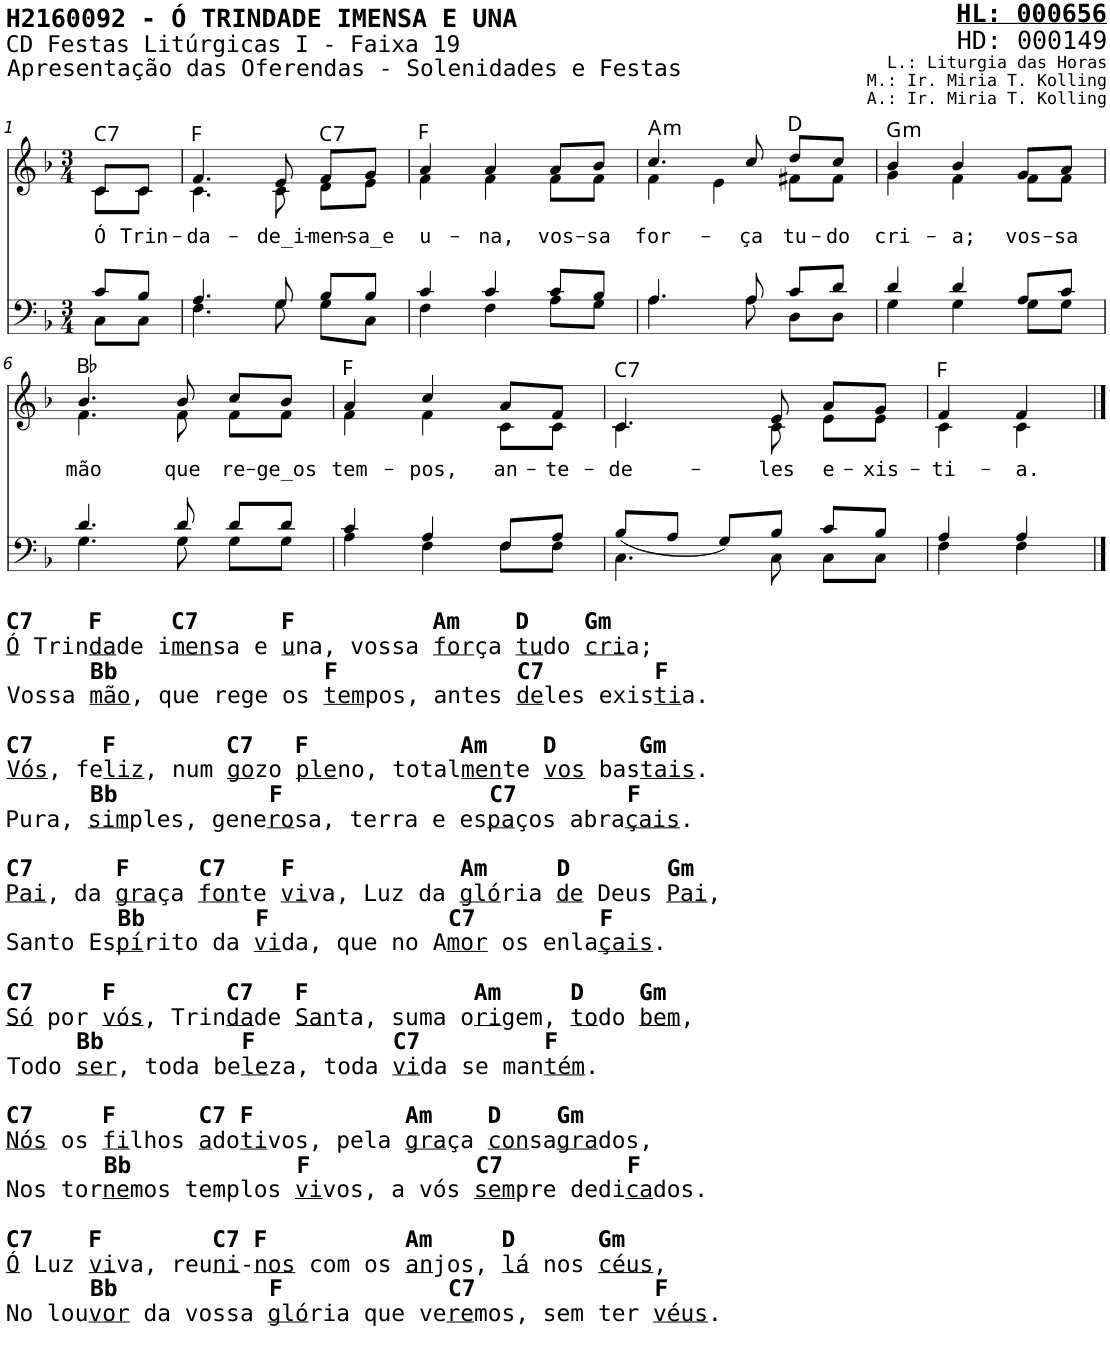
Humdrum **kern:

**kern	**kern	**text	**harte
*part2	*part1	*part1	*part1
*staff2	*staff1	*staff1	*
*I"Homens	*I"Mulheres	*	*
*stria5	*stria5	*	*
*clefF4	*clefG2	*	*
*k[b-]	*k[b-]	*	*
*M3/4	*M3/4	*	*
=1	=1	=1	=1
*^	*	*	*
*	*^	*	*	*
!	!	!	!	!LO:LY:b	!LO:H:kt=7
*	*	*	*^	*	*
2.ryy	8c/L	8C\L	8c/L	8c\L	Ó	C:7
!	!	!	!	!	!LO:LY:b	!
.	8B-/J	8C\J	8c/J	8c\J	Trin-	.
.	2ryy	2ryy	2ryy	2ryy	.	.
=2	=2	=2	=2	=2	=2	=2
!	!	!	!	!	!LO:LY:b	!
2.ryy	4.A/	4.F\	4.f/	4.c\	-da-	F:maj
!	!	!	!	!	!LO:LY:b	!
.	8G/	8G\	8e/	8c\	-de_i-	.
!	!	!	!	!	!LO:LY:b	!LO:H:kt=7
.	8B-/L	8G\L	8f/L	8d\L	-men-	C:7
!	!	!	!	!	!LO:LY:b	!
.	8B-/J	8C\J	8g/J	8e\J	-sa_e	.
=3	=3	=3	=3	=3	=3	=3
!	!	!	!	!	!LO:LY:b	!
2.ryy	4c/	4F\	4a/	4f\	u-	F:maj
!	!	!	!	!	!LO:LY:b	!
.	4c/	4F\	4a/	4f\	-na,	.
!	!	!	!	!	!LO:LY:b	!
.	8c/L	8A\L	8a/L	8f\L	vos-	.
!	!	!	!	!	!LO:LY:b	!
.	8B-/J	8G\J	8b-/J	8f\J	-sa	.
=4	=4	=4	=4	=4	=4	=4
!	!	!	!	!	!LO:LY:b	!LO:H:kt=m
2.ryy	4.A/	4.A\	4.cc/	4f\	for-	A:min
.	.	.	.	4e\	.	.
!	!	!	!	!	!LO:LY:b	!
.	8A/	8A\	8cc/	.	-ça	.
!	!	!	!	!	!LO:LY:b	!
.	8c/L	8D\L	8dd/L	8f#X\L	tu-	D:maj
!	!	!	!	!	!LO:LY:b	!
.	8d/J	8D\J	8cc/J	8f#\J	-do	.
=5	=5	=5	=5	=5	=5	=5
!	!	!	!	!	!LO:LY:b	!LO:H:kt=m
2.ryy	4d/	4G\	4b-/	4g\	cri-	G:min
!	!	!	!	!	!LO:LY:b	!
.	4d/	4G\	4b-/	4f\	-a;	.
!	!	!	!	!	!LO:LY:b	!
.	8A/L	8G\L	8g/L	8f\L	vos-	.
!	!	!	!	!	!LO:LY:b	!
.	8c/J	8G\J	8a/J	8f\J	-sa	.
!!LO:LB:g=z	!!
=6	=6	=6	=6	=6	=6	=6
!LO:TX:b:B:t=C7    F     C7      F          Am    D    Gm	!	!	!	!	!	!
!LO:TX:b:t=Ó	!	!	!	!	!	!
!LO:TX:b:t=Trin	!	!	!	!	!	!
!LO:TX:b:t=da	!	!	!	!	!	!
!LO:TX:b:t=de i	!	!	!	!	!	!
!LO:TX:b:t=men	!	!	!	!	!	!
!LO:TX:b:t=sa e	!	!	!	!	!	!
!LO:TX:b:t=u	!	!	!	!	!	!
!LO:TX:b:t=na, vossa	!	!	!	!	!	!
!LO:TX:b:t=for	!	!	!	!	!	!
!LO:TX:b:t=ça	!	!	!	!	!	!
!LO:TX:b:t=tu	!	!	!	!	!	!
!LO:TX:b:t=do	!	!	!	!	!	!
!LO:TX:b:t=cri	!	!	!	!	!	!
!LO:TX:b:t=a;	!	!	!	!	!	!
!LO:TX:b:B:t=Bb               F             C7        F	!	!	!	!	!	!
!LO:TX:b:t=Vossa	!	!	!	!	!	!
!LO:TX:b:t=mão	!	!	!	!	!	!
!LO:TX:b:t=, que rege os	!	!	!	!	!	!
!LO:TX:b:t=tem	!	!	!	!	!	!
!LO:TX:b:t=pos, antes	!	!	!	!	!	!
!LO:TX:b:t=de	!	!	!	!	!	!
!LO:TX:b:t=les exis	!	!	!	!	!	!
!LO:TX:b:t=ti	!	!	!	!	!	!
!LO:TX:b:t=a.	!	!	!	!	!	!
!LO:TX:b:B:t=C7     F        C7   F           Am    D      Gm	!	!	!	!	!	!
!LO:TX:b:t=Vós	!	!	!	!	!	!
!LO:TX:b:t=, fe	!	!	!	!	!	!
!LO:TX:b:t=liz	!	!	!	!	!	!
!LO:TX:b:t=, num	!	!	!	!	!	!
!LO:TX:b:t=go	!	!	!	!	!	!
!LO:TX:b:t=zo	!	!	!	!	!	!
!LO:TX:b:t=ple	!	!	!	!	!	!
!LO:TX:b:t=no, total	!	!	!	!	!	!
!LO:TX:b:t=men	!	!	!	!	!	!
!LO:TX:b:t=te	!	!	!	!	!	!
!LO:TX:b:t=vos	!	!	!	!	!	!
!LO:TX:b:t=bas	!	!	!	!	!	!
!LO:TX:b:t=tais	!	!	!	!	!	!
!LO:TX:b:t=.	!	!	!	!	!	!
!LO:TX:b:B:t=Bb           F               C7        F	!	!	!	!	!	!
!LO:TX:b:t=Pura,	!	!	!	!	!	!
!LO:TX:b:t=sim	!	!	!	!	!	!
!LO:TX:b:t=ples, gene	!	!	!	!	!	!
!LO:TX:b:t=ro	!	!	!	!	!	!
!LO:TX:b:t=sa, terra e es	!	!	!	!	!	!
!LO:TX:b:t=pa	!	!	!	!	!	!
!LO:TX:b:t=ços abra	!	!	!	!	!	!
!LO:TX:b:t=çais	!	!	!	!	!	!
!LO:TX:b:t=.	!	!	!	!	!	!
!LO:TX:b:B:t=C7      F     C7    F            Am     D       Gm	!	!	!	!	!	!
!LO:TX:b:t=Pai	!	!	!	!	!	!
!LO:TX:b:t=, da	!	!	!	!	!	!
!LO:TX:b:t=gra	!	!	!	!	!	!
!LO:TX:b:t=ça	!	!	!	!	!	!
!LO:TX:b:t=fon	!	!	!	!	!	!
!LO:TX:b:t=te	!	!	!	!	!	!
!LO:TX:b:t=vi	!	!	!	!	!	!
!LO:TX:b:t=va, Luz da	!	!	!	!	!	!
!LO:TX:b:t=gló	!	!	!	!	!	!
!LO:TX:b:t=ria	!	!	!	!	!	!
!LO:TX:b:t=de	!	!	!	!	!	!
!LO:TX:b:t=Deus	!	!	!	!	!	!
!LO:TX:b:t=Pai	!	!	!	!	!	!
!LO:TX:b:t=,	!	!	!	!	!	!
!LO:TX:b:B:t=Bb        F             C7         F	!	!	!	!	!	!
!LO:TX:b:t=Santo Es	!	!	!	!	!	!
!LO:TX:b:t=pí	!	!	!	!	!	!
!LO:TX:b:t=rito da	!	!	!	!	!	!
!LO:TX:b:t=vi	!	!	!	!	!	!
!LO:TX:b:t=da, que no A	!	!	!	!	!	!
!LO:TX:b:t=mor	!	!	!	!	!	!
!LO:TX:b:t=os enla	!	!	!	!	!	!
!LO:TX:b:t=çais	!	!	!	!	!	!
!LO:TX:b:t=.	!	!	!	!	!	!
!LO:TX:b:B:t=C7     F        C7   F            Am     D    Gm	!	!	!	!	!	!
!LO:TX:b:t=Só	!	!	!	!	!	!
!LO:TX:b:t=por	!	!	!	!	!	!
!LO:TX:b:t=vós	!	!	!	!	!	!
!LO:TX:b:t=, Trin	!	!	!	!	!	!
!LO:TX:b:t=da	!	!	!	!	!	!
!LO:TX:b:t=de	!	!	!	!	!	!
!LO:TX:b:t=San	!	!	!	!	!	!
!LO:TX:b:t=ta, suma o	!	!	!	!	!	!
!LO:TX:b:t=ri	!	!	!	!	!	!
!LO:TX:b:t=gem,	!	!	!	!	!	!
!LO:TX:b:t=to	!	!	!	!	!	!
!LO:TX:b:t=do	!	!	!	!	!	!
!LO:TX:b:t=bem	!	!	!	!	!	!
!LO:TX:b:t=,	!	!	!	!	!	!
!LO:TX:b:B:t=Bb          F          C7         F	!	!	!	!	!	!
!LO:TX:b:t=Todo	!	!	!	!	!	!
!LO:TX:b:t=ser	!	!	!	!	!	!
!LO:TX:b:t=, toda be	!	!	!	!	!	!
!LO:TX:b:t=le	!	!	!	!	!	!
!LO:TX:b:t=za, toda	!	!	!	!	!	!
!LO:TX:b:t=vi	!	!	!	!	!	!
!LO:TX:b:t=da se man	!	!	!	!	!	!
!LO:TX:b:t=tém	!	!	!	!	!	!
!LO:TX:b:t=.	!	!	!	!	!	!
!LO:TX:b:B:t=C7     F      C7 F           Am    D    Gm	!	!	!	!	!	!
!LO:TX:b:t=Nós	!	!	!	!	!	!
!LO:TX:b:t=os	!	!	!	!	!	!
!LO:TX:b:t=fi	!	!	!	!	!	!
!LO:TX:b:t=lhos	!	!	!	!	!	!
!LO:TX:b:t=a	!	!	!	!	!	!
!LO:TX:b:t=do	!	!	!	!	!	!
!LO:TX:b:t=ti	!	!	!	!	!	!
!LO:TX:b:t=vos, pela	!	!	!	!	!	!
!LO:TX:b:t=gra	!	!	!	!	!	!
!LO:TX:b:t=ça	!	!	!	!	!	!
!LO:TX:b:t=con	!	!	!	!	!	!
!LO:TX:b:t=sa	!	!	!	!	!	!
!LO:TX:b:t=gra	!	!	!	!	!	!
!LO:TX:b:t=dos,	!	!	!	!	!	!
!LO:TX:b:B:t=Bb            F            C7         F	!	!	!	!	!	!
!LO:TX:b:t=Nos tor	!	!	!	!	!	!
!LO:TX:b:t=ne	!	!	!	!	!	!
!LO:TX:b:t=mos templos	!	!	!	!	!	!
!LO:TX:b:t=vi	!	!	!	!	!	!
!LO:TX:b:t=vos, a vós	!	!	!	!	!	!
!LO:TX:b:t=sem	!	!	!	!	!	!
!LO:TX:b:t=pre dedi	!	!	!	!	!	!
!LO:TX:b:t=ca	!	!	!	!	!	!
!LO:TX:b:t=dos.	!	!	!	!	!	!
!LO:TX:b:B:t=C7    F        C7 F          Am     D      Gm	!	!	!	!	!	!
!LO:TX:b:t=Ó	!	!	!	!	!	!
!LO:TX:b:t=Luz	!	!	!	!	!	!
!LO:TX:b:t=vi	!	!	!	!	!	!
!LO:TX:b:t=va, reu	!	!	!	!	!	!
!LO:TX:b:t=ni	!	!	!	!	!	!
!LO:TX:b:t=-	!	!	!	!	!	!
!LO:TX:b:t=nos	!	!	!	!	!	!
!LO:TX:b:t=com os	!	!	!	!	!	!
!LO:TX:b:t=an	!	!	!	!	!	!
!LO:TX:b:t=jos,	!	!	!	!	!	!
!LO:TX:b:t=lá	!	!	!	!	!	!
!LO:TX:b:t=nos	!	!	!	!	!	!
!LO:TX:b:t=céus	!	!	!	!	!	!
!LO:TX:b:t=,	!	!	!	!	!	!
!LO:TX:b:B:t=Bb           F            C7             F	!	!	!	!	!	!
!LO:TX:b:t=No lou	!	!	!	!	!	!
!LO:TX:b:t=vor	!	!	!	!	!	!
!LO:TX:b:t=da vossa	!	!	!	!	!	!
!LO:TX:b:t=gló	!	!	!	!	!	!
!LO:TX:b:t=ria que ve	!	!	!	!	!	!
!LO:TX:b:t=re	!	!	!	!	!	!
!LO:TX:b:t=mos, sem ter	!	!	!	!	!	!
!LO:TX:b:t=véus	!	!	!	!	!	!
!LO:TX:b:t=.	!	!	!	!	!	!
!	!	!	!	!	!LO:LY:b	!
2.ryy	4.d/	4.G\	4.b-/	4.f\	mão	Bb:maj
!	!	!	!	!	!LO:LY:b	!
.	8d/	8G\	8b-/	8f\	que	.
!	!	!	!	!	!LO:LY:b	!
.	8d/L	8G\L	8cc/L	8f\L	re-	.
!	!	!	!	!	!LO:LY:b	!
.	8d/J	8G\J	8b-/J	8f\J	-ge_os	.
=7	=7	=7	=7	=7	=7	=7
!	!	!	!	!	!LO:LY:b	!
2.ryy	4c/	4A\	4a/	4f\	tem-	F:maj
!	!	!	!	!	!LO:LY:b	!
.	4A/	4F\	4cc/	4f\	-pos,	.
!	!	!	!	!	!LO:LY:b	!
.	8F/L	8F\L	8a/L	8c\L	an-	.
!	!	!	!	!	!LO:LY:b	!
.	8A/J	8F\J	8f/J	8c\J	-te-	.
=8	=8	=8	=8	=8	=8	=8
!	!	!	!	!	!LO:LY:b	!LO:H:kt=7
2.ryy	(<8B-/L	4.C\	4.c/	4.c\	-de-	C:7
.	8A/J	.	.	.	.	.
.	8G/L)	.	.	.	.	.
!	!	!	!	!	!LO:LY:b	!
.	8B-/J	8C\	8e/	8c\	-les	.
!	!	!	!	!	!LO:LY:b	!
.	8c/L	8C\L	8a/L	8e\L	e-	.
!	!	!	!	!	!LO:LY:b	!
.	8B-/J	8C\J	8g/J	8e\J	-xis-	.
=9	=9	=9	=9	=9	=9	=9
!	!	!	!	!	!LO:LY:b	!
2.ryy	4A/	4F\	4f/	4c\	-ti-	F:maj
!	!	!	!	!	!LO:LY:b	!
.	4A/	4F\	4f/	4c\	-a.	.
.	4ryy	4ryy	4ryy	4ryy	.	.
*v	*v	*v	*	*	*	*
*	*v	*v	*	*
==	==	==	==
*-	*-	*-	*-
